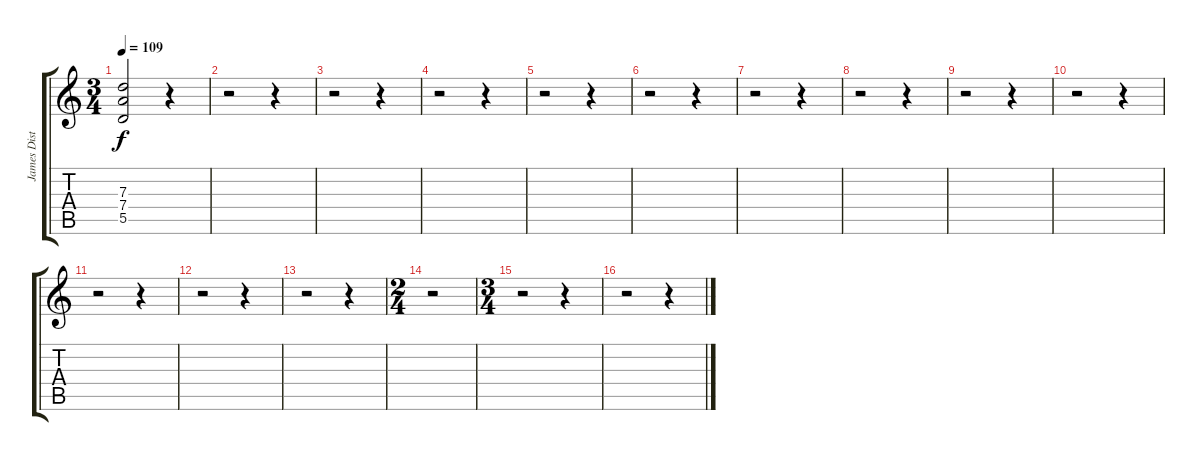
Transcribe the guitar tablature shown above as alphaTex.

\track ("James Distortion" "James Dist") {instrument distortionguitar}
\staff {score tabs}
\tuning (E4 B3 G3 D3 A2 E2) {hide}
\ts (3 4)
\tempo 109
\clef g2
\ks c
(7.3{t} 7.4{t} 5.5{t}).2{dy f} r.4 |
r.2 r.4 |
r.2 r.4 |
r.2 r.4 |
r.2 r.4 |
r.2 r.4 |
r.2 r.4 |
r.2 r.4 |
r.2 r.4 |
r.2 r.4 |
r.2 r.4 |
r.2 r.4 |
r.2 r.4 |
\ts (2 4)
r.2 |
\ts (3 4)
r.2 r.4 |
r.2 r.4
